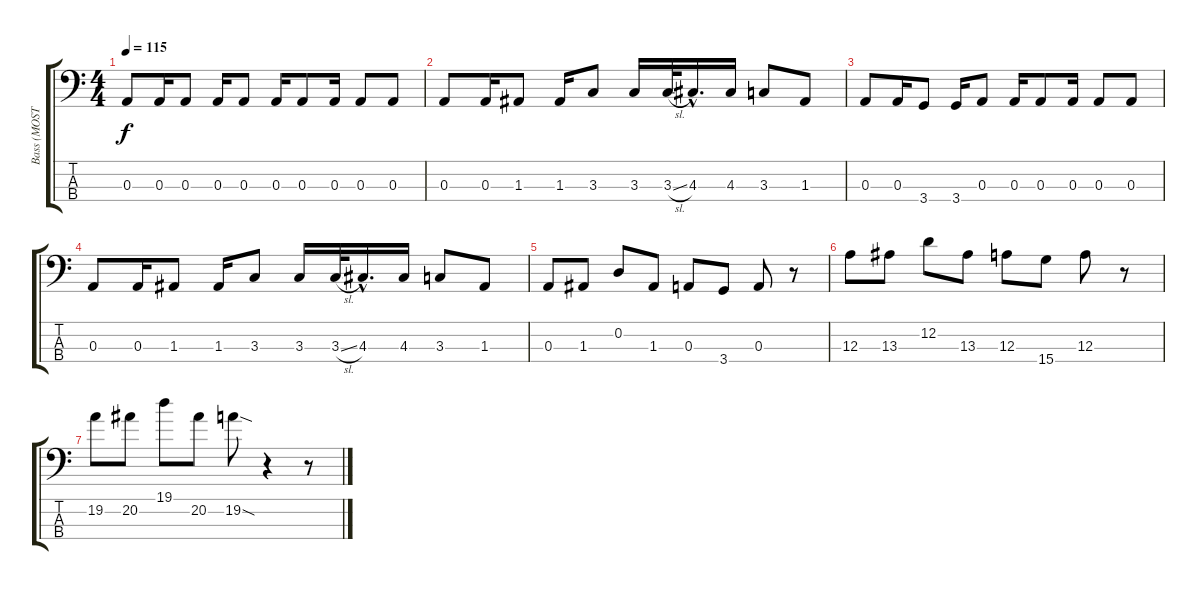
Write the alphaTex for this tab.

\track ("Bass (MOSTA)" "Bass (MOST") {instrument electricbassfinger}
\staff {score tabs}
\tuning (G2 D2 A1 E1) {hide}
\ts (4 4)
\tempo 115
\clef f4
\ks c
0.3.8{dy f} 0.3.16 0.3.8 0.3.16 0.3.8 0.3.16 0.3.8 0.3.16 0.3.8 0.3.8 |
0.3.8 0.3.16 1.3.8 1.3.16 3.3.8 3.3.16 3.3{sl}.32 4.3{hac}.16{d} 4.3.16 3.3.8 1.3.8 |
0.3.8 0.3.16 3.4.8 3.4.16 0.3.8 0.3.16 0.3.8 0.3.16 0.3.8 0.3.8 |
0.3.8 0.3.16 1.3.8 1.3.16 3.3.8 3.3.16 3.3{sl}.32 4.3{hac}.16{d} 4.3.16 3.3.8 1.3.8 |
0.3.8 1.3.8 0.2.8 1.3.8 0.3.8 3.4.8 0.3.8 r.8 |
12.3.8 13.3.8 12.2.8 13.3.8 12.3.8 15.4.8 12.3.8 r.8 |
19.2.8 20.2.8 19.1.8 20.2.8 19.2{sod}.8 r.4 r.8
